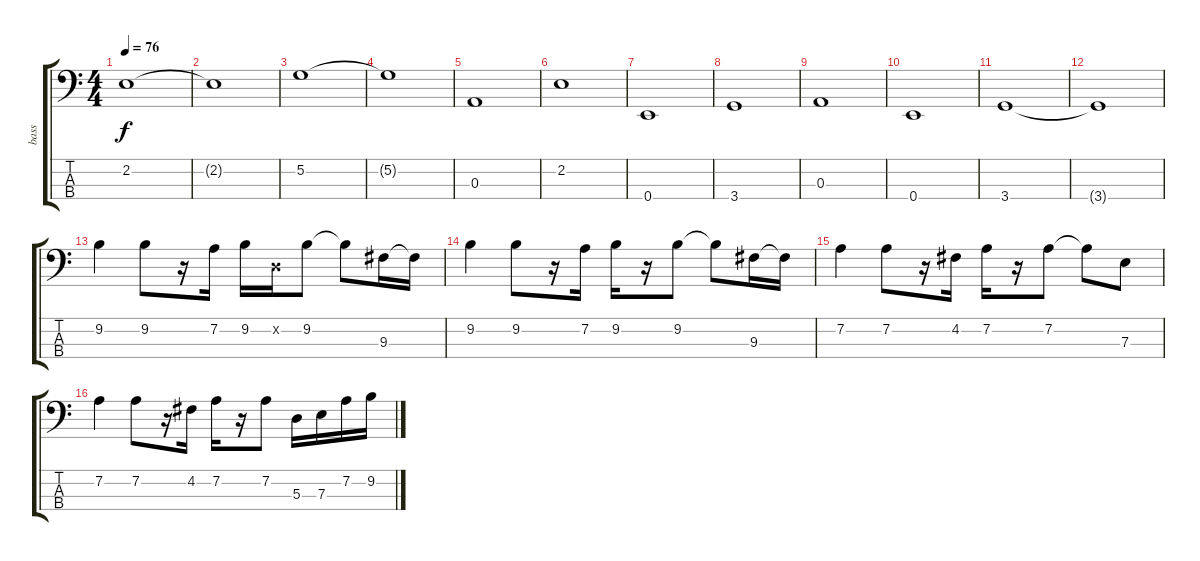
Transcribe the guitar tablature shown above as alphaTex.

\track ("bass" "bass") {instrument electricbassfinger}
\staff {score tabs}
\tuning (G2 D2 A1 E1) {hide}
\ts (4 4)
\tempo 76
\clef f4
\ks c
2.2.1{dy f} |
2.2{t}.1 |
5.2.1 |
5.2{t}.1 |
0.3.1{volume 13} |
2.2.1 |
0.4.1 |
3.4.1 |
0.3.1 |
0.4.1 |
3.4.1 |
3.4{t}.1 |
9.2.4 9.2.8 r.16 7.2.16 9.2.16 0.2{x}.16 9.2.8 9.2{t}.8 9.3.16 9.3{t}.16 |
9.2.4 9.2.8 r.16 7.2.16 9.2.16 r.16 9.2.8 9.2{t}.8 9.3.16 9.3{t}.16 |
7.2.4 7.2.8 r.16 4.2.16 7.2.16 r.16 7.2.8 7.2{t}.8 7.3.8 |
7.2.4 7.2.8 r.16 4.2.16 7.2.16 r.16 7.2.8 5.3.16 7.3.16 7.2.16 9.2.16
